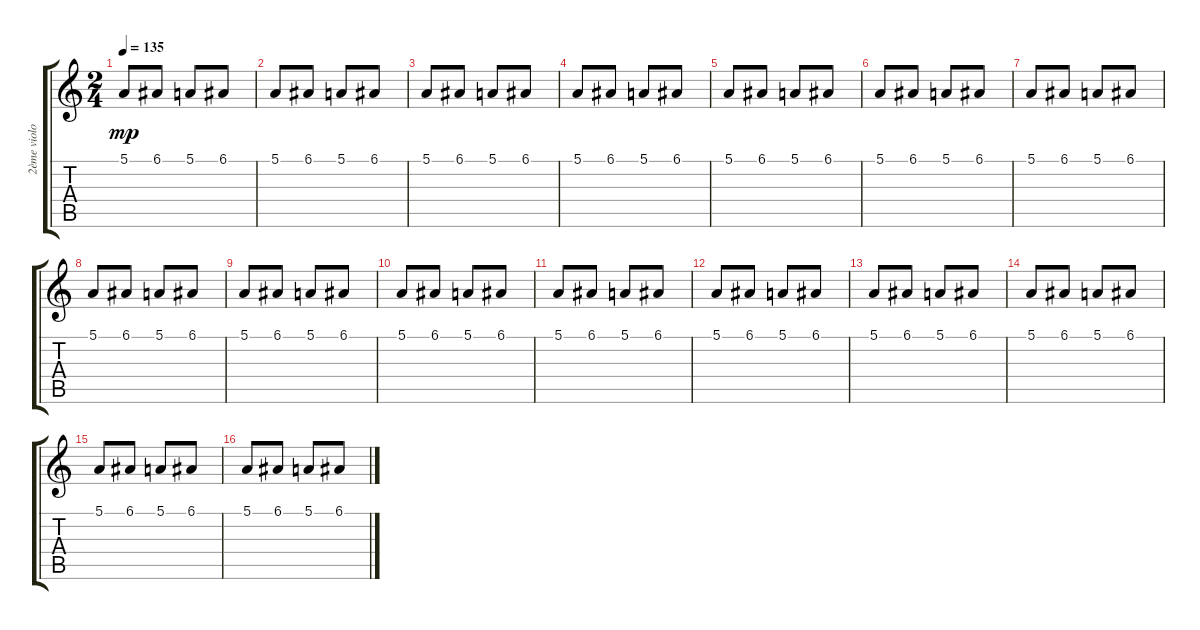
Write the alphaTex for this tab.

\track ("2ème violon 2" "2ème violo") {instrument violin}
\staff {score tabs}
\tuning (E4 B3 G3 D3 A2 E2) {hide}
\ts (2 4)
\tempo 135
\clef g2
\ks c
5.1.8{dy mp} 6.1.8 5.1.8 6.1.8 |
5.1.8 6.1.8 5.1.8 6.1.8 |
5.1.8 6.1.8 5.1.8 6.1.8 |
5.1.8 6.1.8 5.1.8 6.1.8 |
5.1.8 6.1.8 5.1.8 6.1.8 |
5.1.8 6.1.8 5.1.8 6.1.8 |
5.1.8 6.1.8 5.1.8 6.1.8 |
5.1.8 6.1.8 5.1.8 6.1.8 |
5.1.8 6.1.8 5.1.8 6.1.8 |
5.1.8 6.1.8 5.1.8 6.1.8 |
5.1.8 6.1.8 5.1.8 6.1.8 |
5.1.8 6.1.8 5.1.8 6.1.8 |
5.1.8 6.1.8 5.1.8 6.1.8 |
5.1.8 6.1.8 5.1.8 6.1.8 |
5.1.8 6.1.8 5.1.8 6.1.8 |
5.1.8 6.1.8 5.1.8 6.1.8
